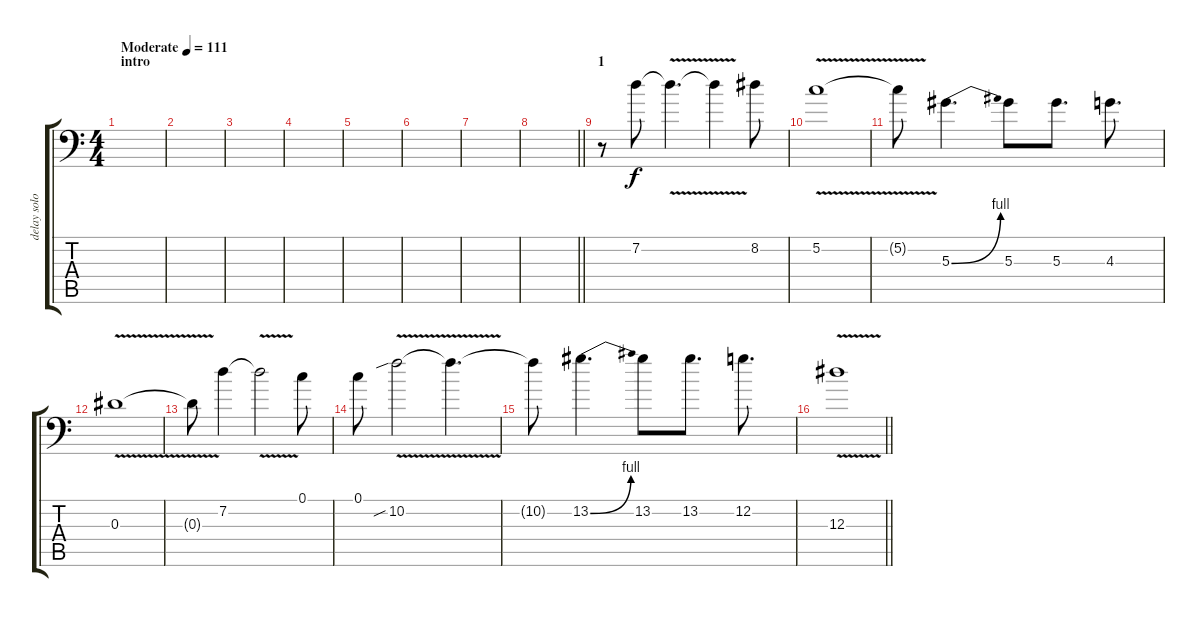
\track ("delay solo" "delay solo") {mute instrument distortionguitar}
\staff {score tabs}
\tuning (C4 G3 Eb3 Bb2 F2 Bb1) {hide}
\ts (4 4)
\section ("" "intro")
\tempo (111 "Moderate")
\clef f4
\ks c
|
|
|
|
|
|
|
\barLineRight lightlight
|
\section ("" "1")
r.8 7.2.8 7.2{v t}.4{d} 7.2{t}.4 8.2.8 |
5.2{v}.1 |
5.2{t}.8 5.3{be (bend 0 0 60 4)}.4{d} 5.3.8 5.3.8{d} 4.3.8{d} |
0.3{v}.1 |
0.3{t}.8 7.2.4 7.2{v t}.2 0.1.8 |
0.1.8 10.2{v sib}.2 10.2{t}.4{d} |
10.2{t}.8 13.2{be (bend 0 0 60 4)}.4{d} 13.2.8 13.2.8{d} 12.2.8{d} |
\barLineRight lightlight
12.3{v}.1
